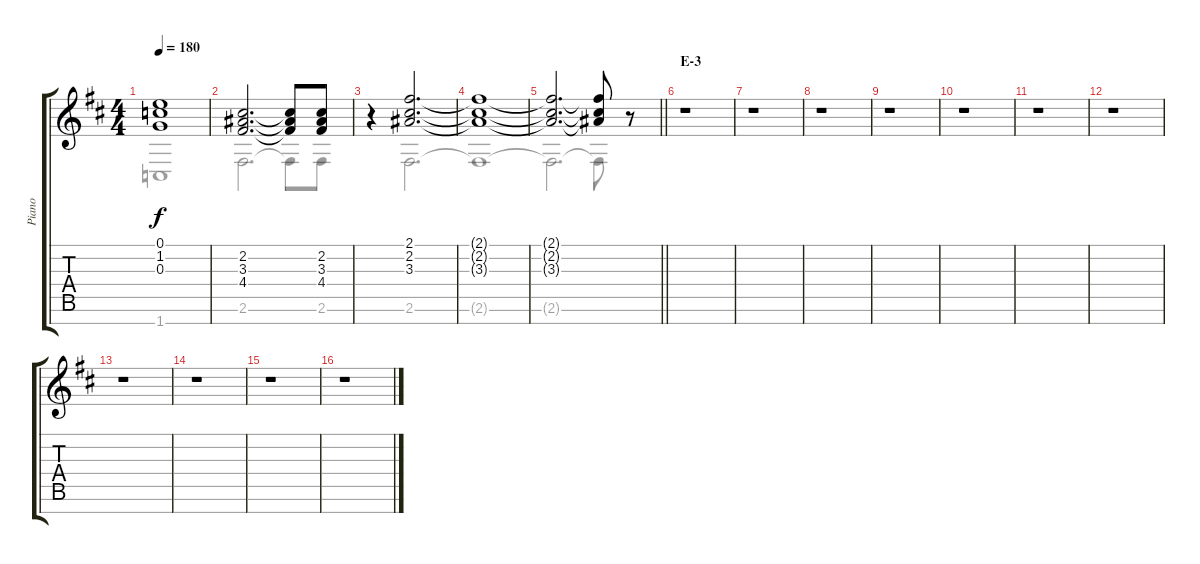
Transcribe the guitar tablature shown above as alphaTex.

\track ("Piano" "Piano") {instrument acousticgrandpiano}
\staff {score tabs}
\tuning (E5 B4 G4 D4 A3 E3 B2) {hide}
\voice
\ts (4 4)
\tempo 180
\clef g2
\ks d
(0.1{t} 1.2{t} 0.3{t}).1{dy f} |
(2.2 3.3 4.4).2{d} (2.2{t} 3.3{t} 4.4{t}).8 (2.2 3.3 4.4).8 |
r.4 (2.1 2.2 3.3).2{d} |
(2.1{t} 2.2{t} 3.3{t}).1 |
\barLineRight lightlight
(2.1{t} 2.2{t} 3.3{t}).2{d} (2.1{t} 2.2{t} 3.3{t}).8 r.8 |
\section ("" "E-3")
r.1 |
r.1 |
r.1 |
r.1 |
r.1 |
r.1 |
r.1 |
r.1 |
r.1 |
r.1 |
r.1
\voice
\clef g2
\ottava regular
\simile none
\ks d
1.7{t}.1{dy f} |
2.6.2{d} 2.6{t}.8 2.6.8 |
r.4 2.6.2{d} |
2.6{t}.1 |
\barLineRight lightlight
2.6{t}.2{d} 2.6{t}.8 r.8 |
|
|
|
|
|
|
|
|
|
|
